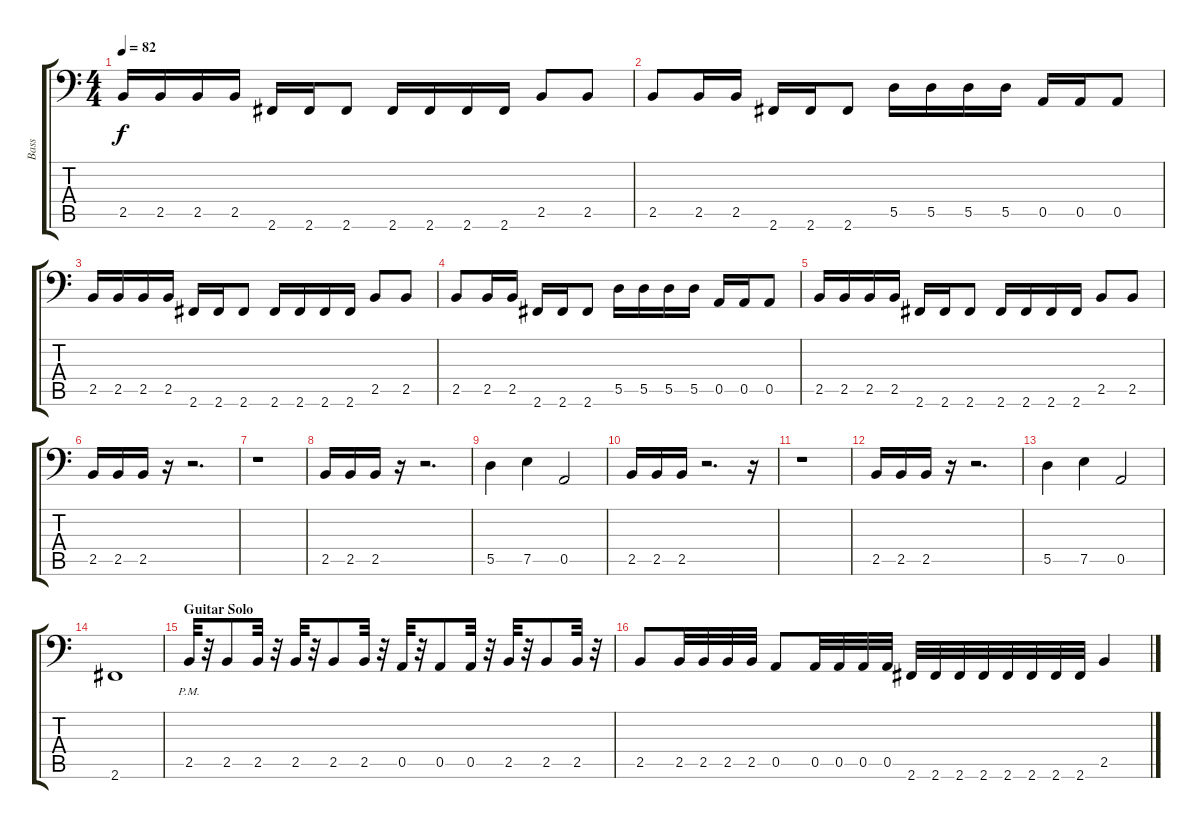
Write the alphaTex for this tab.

\track ("Bass" "Bass") {instrument electricbasspick}
\staff {score tabs}
\tuning (E3 B2 G2 D2 A1 E1) {hide}
\ts (4 4)
\tempo 82
\clef f4
\ks c
2.5.16{dy f} 2.5.16 2.5.16 2.5.16 2.6.16 2.6.16 2.6.8 2.6.16 2.6.16 2.6.16 2.6.16 2.5.8 2.5.8 |
2.5.8 2.5.16 2.5.16 2.6.16 2.6.16 2.6.8 5.5.16 5.5.16 5.5.16 5.5.16 0.5.16 0.5.16 0.5.8 |
2.5.16 2.5.16 2.5.16 2.5.16 2.6.16 2.6.16 2.6.8 2.6.16 2.6.16 2.6.16 2.6.16 2.5.8 2.5.8 |
2.5.8 2.5.16 2.5.16 2.6.16 2.6.16 2.6.8 5.5.16 5.5.16 5.5.16 5.5.16 0.5.16 0.5.16 0.5.8 |
2.5.16 2.5.16 2.5.16 2.5.16 2.6.16 2.6.16 2.6.8 2.6.16 2.6.16 2.6.16 2.6.16 2.5.8 2.5.8 |
2.5.16 2.5.16 2.5.16 r.16 r.2{d} |
r.1 |
2.5.16 2.5.16 2.5.16 r.16 r.2{d} |
5.5.4 7.5.4 0.5.2 |
2.5.16 2.5.16 2.5.16 r.2{d} r.16 |
r.1 |
2.5.16 2.5.16 2.5.16 r.16 r.2{d} |
5.5.4 7.5.4 0.5.2 |
2.6.1 |
\section ("" "Guitar Solo")
2.5{pm}.32 r.32 2.5.8 2.5.32 r.32 2.5.32 r.32 2.5.8 2.5.32 r.32 0.5.32 r.32 0.5.8 0.5.32 r.32 2.5.32 r.32 2.5.8 2.5.32 r.32 |
2.5.8 2.5.32 2.5.32 2.5.32 2.5.32 0.5.8 0.5.32 0.5.32 0.5.32 0.5.32 2.6.32 2.6.32 2.6.32 2.6.32 2.6.32 2.6.32 2.6.32 2.6.32 2.5.4
